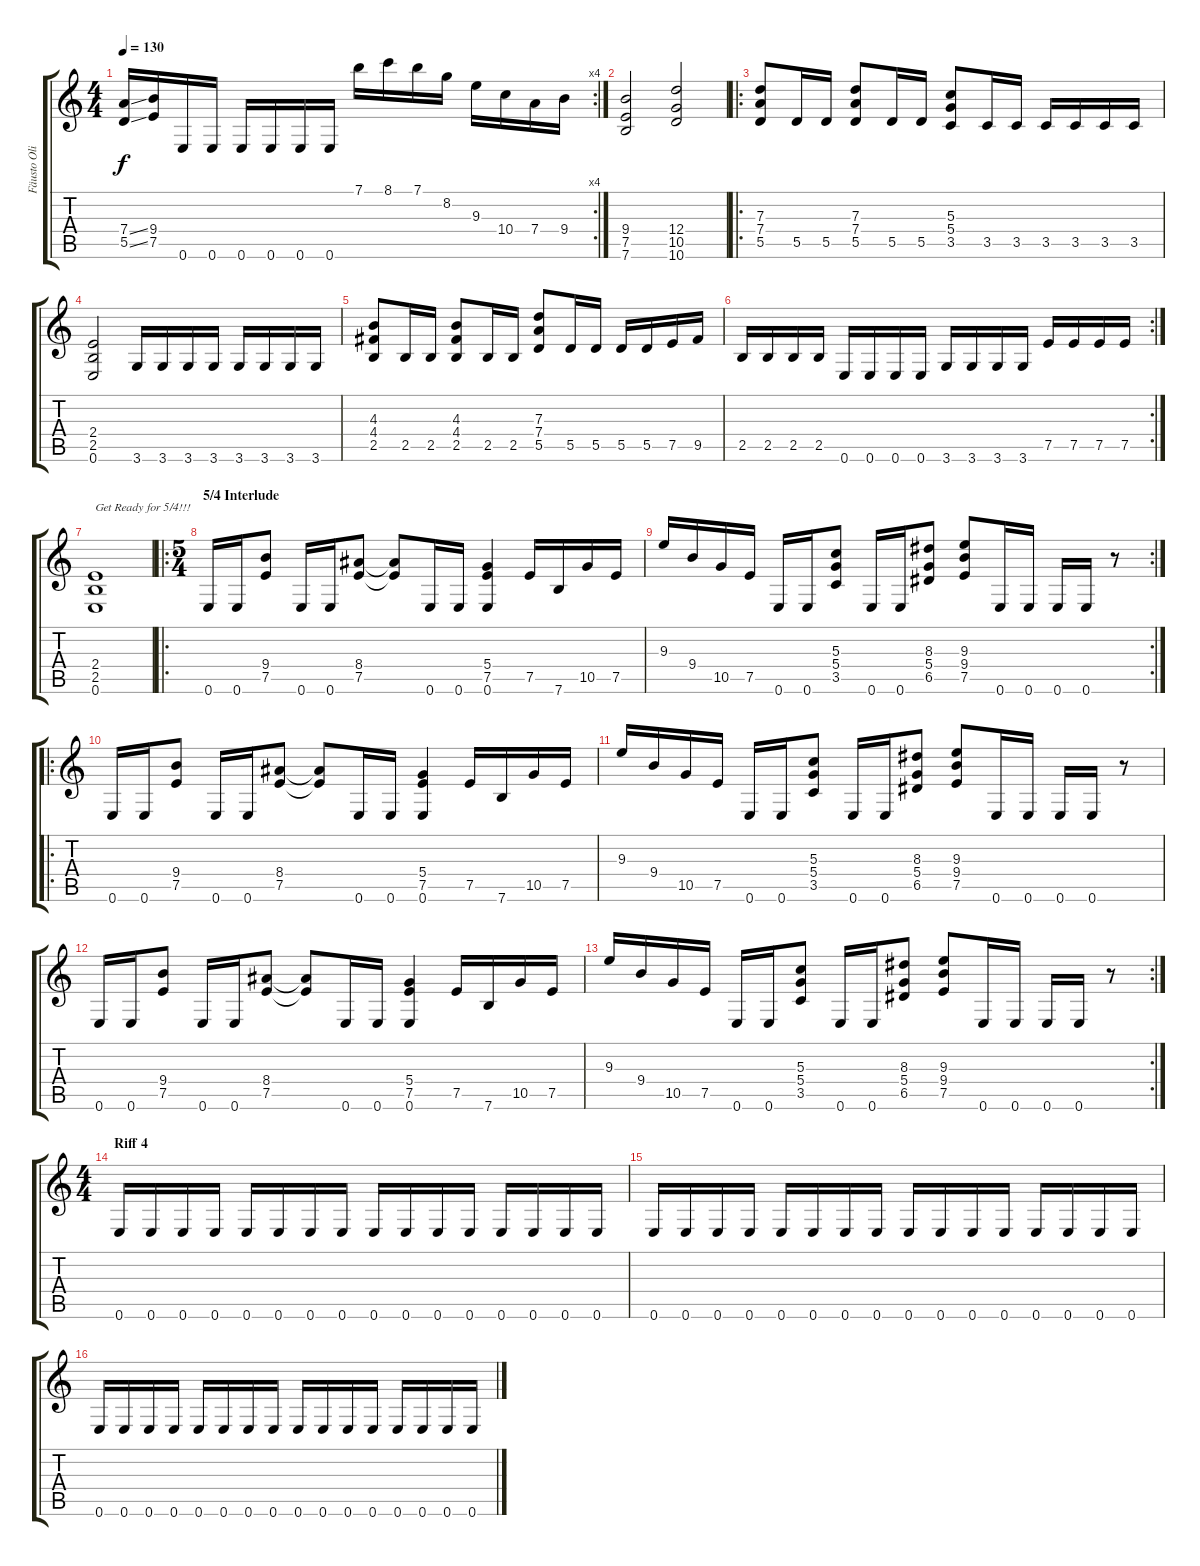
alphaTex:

\track ("Fäusto Oliveira (Lead Guitar)" "Fäusto Oli") {instrument distortionguitar}
\staff {score tabs}
\tuning (E4 B3 G3 D3 A2 E2) {hide}
\rc 4
\ts (4 4)
\tempo 130
\clef g2
\ks c
(7.4{ss} 5.5{ss}).16{dy f} (9.4 7.5).16 0.6.16 0.6.16 0.6.16 0.6.16 0.6.16 0.6.16 7.1.16 8.1.16 7.1.16 8.2.16 9.3.16 10.4.16 7.4.16 9.4.16 |
(9.4 7.5 7.6).2 (12.4 10.5 10.6).2 |
\ro
(7.3 7.4 5.5).8 5.5.16 5.5.16 (7.3 7.4 5.5).8 5.5.16 5.5.16 (5.3 5.4 3.5).8 3.5.16 3.5.16 3.5.16 3.5.16 3.5.16 3.5.16 |
(2.4 2.5 0.6).2 3.6.16 3.6.16 3.6.16 3.6.16 3.6.16 3.6.16 3.6.16 3.6.16 |
(4.3 4.4 2.5).8 2.5.16 2.5.16 (4.3 4.4 2.5).8 2.5.16 2.5.16 (7.3 7.4 5.5).8 5.5.16 5.5.16 5.5.16 5.5.16 7.5.16 9.5.16 |
\rc 2
2.5.16 2.5.16 2.5.16 2.5.16 0.6.16 0.6.16 0.6.16 0.6.16 3.6.16 3.6.16 3.6.16 3.6.16 7.5.16 7.5.16 7.5.16 7.5.16 |
(2.4 2.5 0.6).1{txt "Get Ready for 5/4!!!"} |
\ro
\ts (5 4)
\section ("" "5/4 Interlude")
0.6.16 0.6.16 (9.4 7.5).8 0.6.16 0.6.16 (8.4 7.5).8 (8.4{t} 7.5{t}).8 0.6.16 0.6.16 (5.4 7.5 0.6).4 7.5.16 7.6.16 10.5.16 7.5.16 |
\rc 2
9.3.16 9.4.16 10.5.16 7.5.16 0.6.16 0.6.16 (5.3 5.4 3.5).8 0.6.16 0.6.16 (8.3 5.4 6.5).8 (9.3 9.4 7.5).8 0.6.16 0.6.16 0.6.16 0.6.16 r.8 |
\ro
0.6.16 0.6.16 (9.4 7.5).8 0.6.16 0.6.16 (8.4 7.5).8 (8.4{t} 7.5{t}).8 0.6.16 0.6.16 (5.4 7.5 0.6).4 7.5.16 7.6.16 10.5.16 7.5.16 |
9.3.16 9.4.16 10.5.16 7.5.16 0.6.16 0.6.16 (5.3 5.4 3.5).8 0.6.16 0.6.16 (8.3 5.4 6.5).8 (9.3 9.4 7.5).8 0.6.16 0.6.16 0.6.16 0.6.16 r.8 |
0.6.16 0.6.16 (9.4 7.5).8 0.6.16 0.6.16 (8.4 7.5).8 (8.4{t} 7.5{t}).8 0.6.16 0.6.16 (5.4 7.5 0.6).4 7.5.16 7.6.16 10.5.16 7.5.16 |
\rc 2
9.3.16 9.4.16 10.5.16 7.5.16 0.6.16 0.6.16 (5.3 5.4 3.5).8 0.6.16 0.6.16 (8.3 5.4 6.5).8 (9.3 9.4 7.5).8 0.6.16 0.6.16 0.6.16 0.6.16 r.8 |
\ts (4 4)
\section ("" "Riff 4")
0.6.16 0.6.16 0.6.16 0.6.16 0.6.16 0.6.16 0.6.16 0.6.16 0.6.16 0.6.16 0.6.16 0.6.16 0.6.16 0.6.16 0.6.16 0.6.16 |
0.6.16 0.6.16 0.6.16 0.6.16 0.6.16 0.6.16 0.6.16 0.6.16 0.6.16 0.6.16 0.6.16 0.6.16 0.6.16 0.6.16 0.6.16 0.6.16 |
0.6.16 0.6.16 0.6.16 0.6.16 0.6.16 0.6.16 0.6.16 0.6.16 0.6.16 0.6.16 0.6.16 0.6.16 0.6.16 0.6.16 0.6.16 0.6.16
